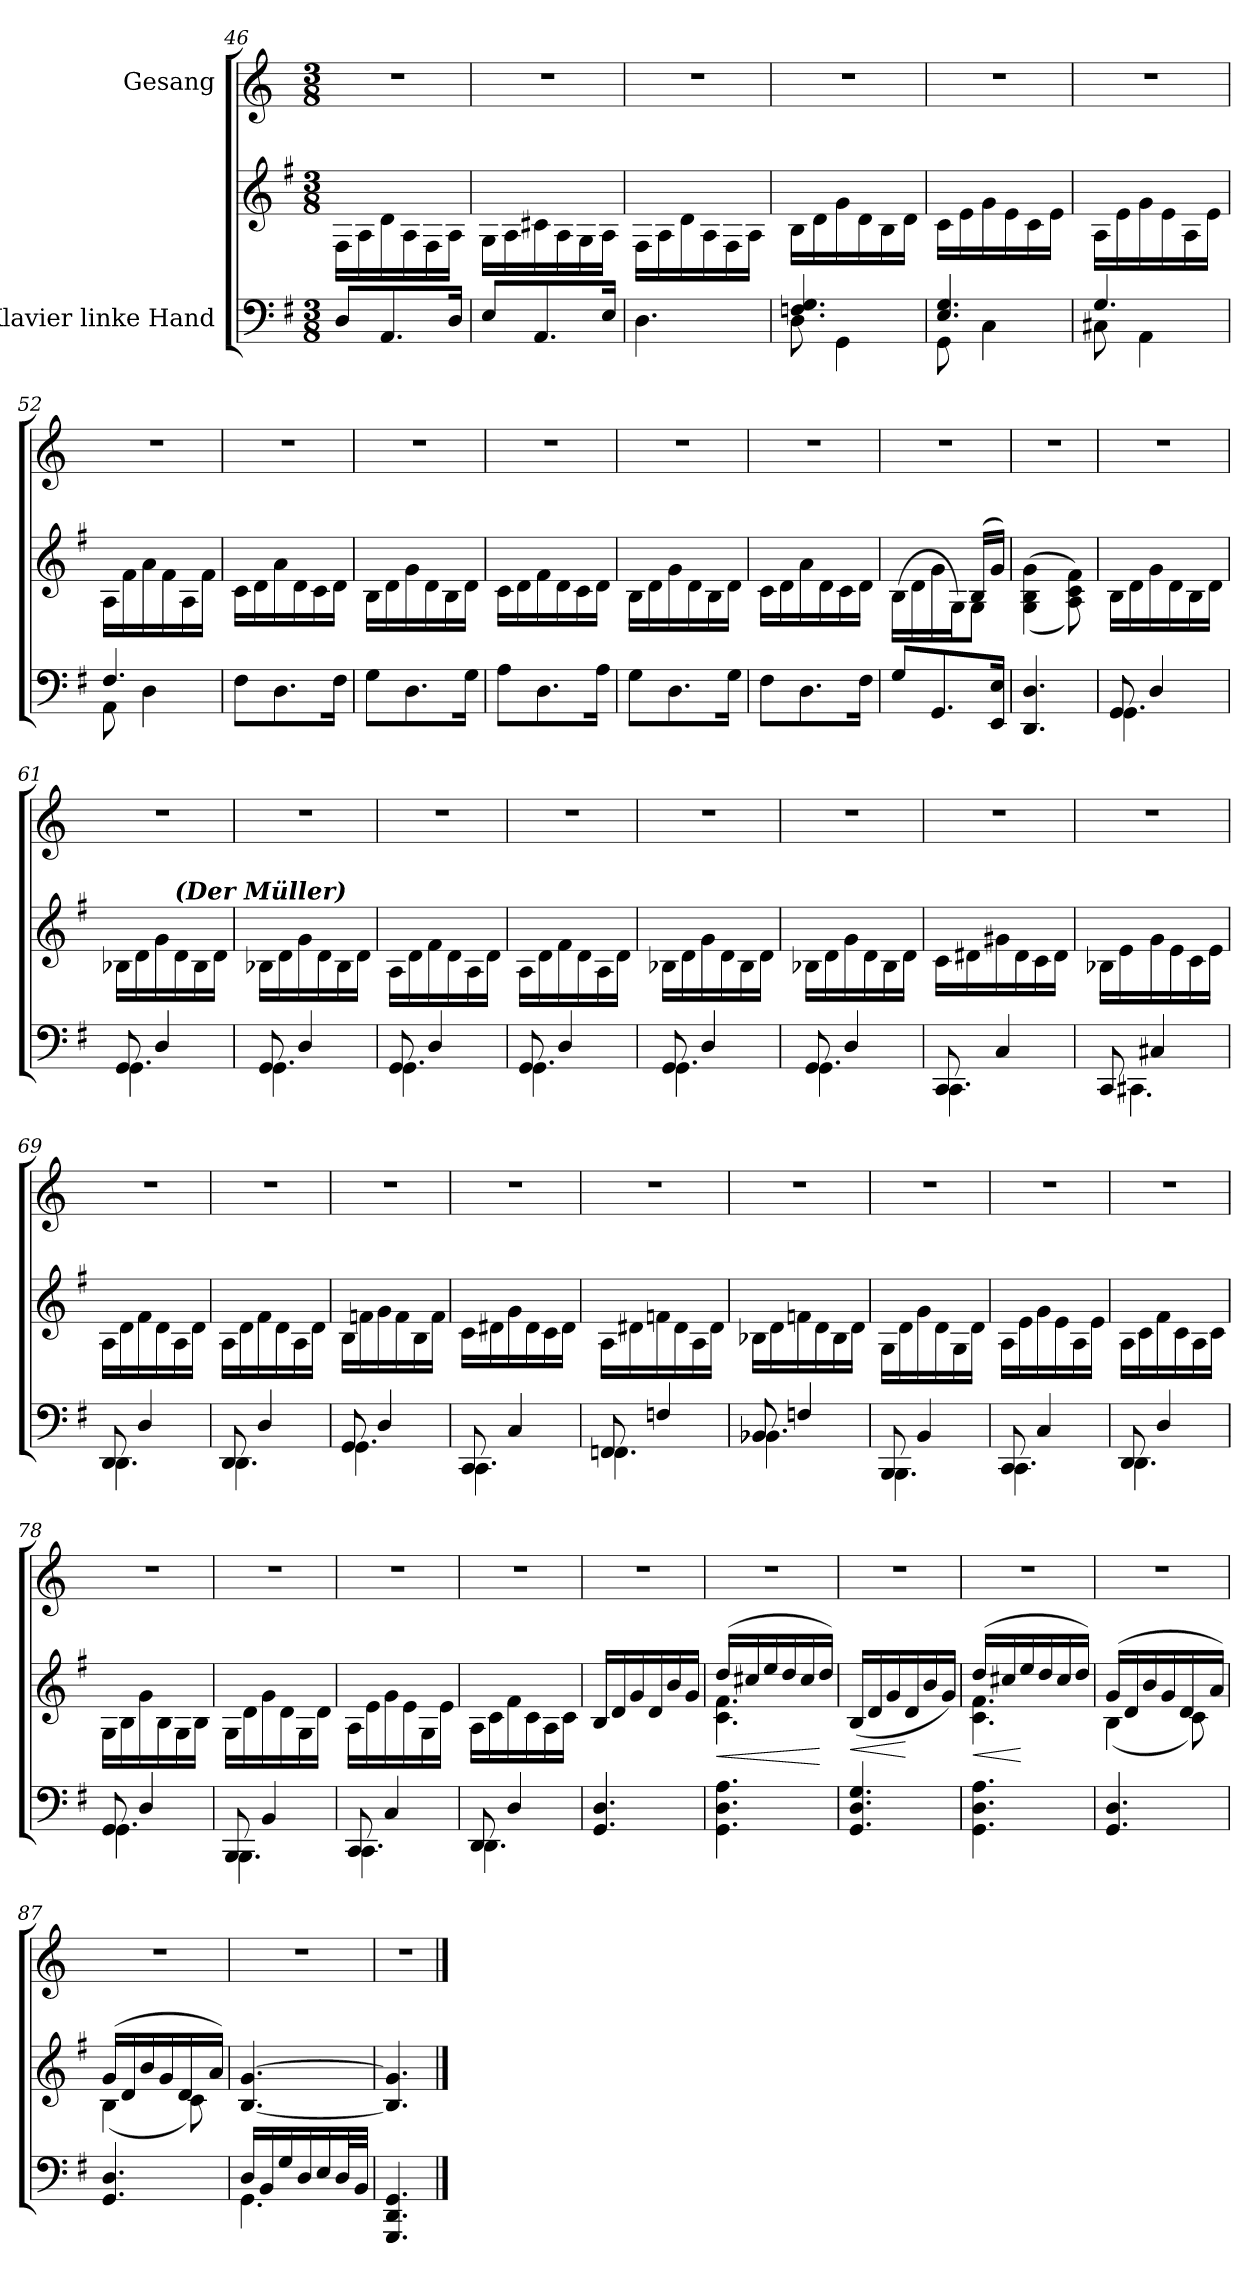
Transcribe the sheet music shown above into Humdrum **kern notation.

**kern	**kern	**dynam	**kern
*part2	*part2	*part2	*part1
*staff3	*staff2	*staff2/3	*staff1
*I"Klavier linke Hand	*	*	*I"Gesang
*clefF4	*clefG2	*	*clefG2
*k[f#]	*k[f#]	*	*k[]
*M3/8	*M3/8	*	*M3/8
=46	=46	=46	=46
8D/L	16F#\LL	.	4.r
.	16A\	.	.
8.AA/	16d\	.	.
.	16A\	.	.
.	16F#\	.	.
16D/Jk	16A\JJ	.	.
!!LO:LB:g=z
=47	=47	=47	=47
8E/L	16G\LL	.	4.r
.	16A\	.	.
8.AA/	16c#X\	.	.
.	16A\	.	.
.	16G\	.	.
16E/Jk	16A\JJ	.	.
=48	=48	=48	=48
4.D\	16F#\LL	.	4.r
.	16A\	.	.
.	16d\	.	.
.	16A\	.	.
.	16F#\	.	.
.	16A\JJ	.	.
=49	=49	=49	=49
*^	*	*	*
4.Fn/ 4.G/	8D\	16B\LL	.	4.r
.	.	16d\	.	.
.	4GG\	16g\	.	.
.	.	16d\	.	.
.	.	16B\	.	.
.	.	16d\JJ	.	.
=50	=50	=50	=50	=50
4.E/ 4.G/	8GG\	16c\LL	.	4.r
.	.	16e\	.	.
.	4C\	16g\	.	.
.	.	16e\	.	.
.	.	16c\	.	.
.	.	16e\JJ	.	.
!!LO:LB:g=z
=51	=51	=51	=51	=51
4.G/	8C#X\	16A\LL	.	4.r
.	.	16e\	.	.
.	4AA\	16g\	.	.
.	.	16e\	.	.
.	.	16A\	.	.
.	.	16e\JJ	.	.
=52	=52	=52	=52	=52
4.F#/	8AA\	16A\LL	.	4.r
.	.	16f#\	.	.
.	4D\	16a\	.	.
.	.	16f#\	.	.
.	.	16A\	.	.
.	.	16f#\JJ	.	.
*v	*v	*	*	*
!!LO:PB:g=z
=53	=53	=53	=53
*	*^	*	*
8F#\L	4.ryy	16c\LL	.	4.r
.	.	16d\	.	.
8.D\	.	16a\	.	.
.	.	16d\	.	.
.	.	16c\	.	.
16F#\Jk	.	16d\JJ	.	.
=54	=54	=54	=54	=54
8G\L	4.ryy	16B\LL	.	4.r
.	.	16d\	.	.
8.D\	.	16g\	.	.
.	.	16d\	.	.
.	.	16B\	.	.
16G\Jk	.	16d\JJ	.	.
=55	=55	=55	=55	=55
8A\L	4.ryy	16c\LL	.	4.r
.	.	16d\	.	.
8.D\	.	16f#\	.	.
.	.	16d\	.	.
.	.	16c\	.	.
16A\Jk	.	16d\JJ	.	.
=56	=56	=56	=56	=56
8G\L	4.ryy	16B\LL	.	4.r
.	.	16d\	.	.
8.D\	.	16g\	.	.
.	.	16d\	.	.
.	.	16B\	.	.
16G\Jk	.	16d\JJ	.	.
!!LO:PB:g=z
=57	=57	=57	=57	=57
8F#\L	4.ryy	16c\LL	.	4.r
.	.	16d\	.	.
8.D\	.	16a\	.	.
.	.	16d\	.	.
.	.	16c\	.	.
16F#\Jk	.	16d\JJ	.	.
=58	=58	=58	=58	=58
8G/L	4ryy	(16B\LL	.	4.r
.	.	16d\	.	.
8.GG/	.	16g\	.	.
.	.	16G\J)	.	.
.	(16B/LL	8G\J	.	.
16EE/ 16E/Jk	16g/JJ)	.	.	.
*	*v	*v	*	*
!!LO:LB:g=z
=59	=59	=59	=59
4.DD/ 4.D/	((4G\ 4B\ 4g\	.	4.r
.	8A\ 8c\ 8f#\))	.	.
=60	=60	=60	=60
*^	*	*	*
8GG/	4.GG\	16B\LL	.	4.r
.	.	16d\	.	.
4D/	.	16g\	.	.
.	.	16d\	.	.
.	.	16B\	.	.
.	.	16d\JJ	.	.
=61	=61	=61	=61	=61
8GG/	4.GG\	16B-X\LL	.	4.r
.	.	16d\	.	.
4D/	.	16g\	.	.
!	!	!LO:TX:a:Bi:t=(Der Müller)	!	!
.	.	16d\	.	.
.	.	16B-\	.	.
.	.	16d\JJ	.	.
=62	=62	=62	=62	=62
8GG/	4.GG\	16B-X\LL	.	4.r
.	.	16d\	.	.
4D/	.	16g\	.	.
.	.	16d\	.	.
.	.	16B-\	.	.
.	.	16d\JJ	.	.
=63	=63	=63	=63	=63
8GG/	4.GG\	16A\LL	.	4.r
.	.	16d\	.	.
4D/	.	16f#\	.	.
.	.	16d\	.	.
.	.	16A\	.	.
.	.	16d\JJ	.	.
!!LO:LB:g=z
=64	=64	=64	=64	=64
8GG/	4.GG\	16A\LL	.	4.r
.	.	16d\	.	.
4D/	.	16f#\	.	.
.	.	16d\	.	.
.	.	16A\	.	.
.	.	16d\JJ	.	.
!!LO:LB:g=z
=65	=65	=65	=65	=65
8GG/	4.GG\	16B-X\LL	.	4.r
.	.	16d\	.	.
4D/	.	16g\	.	.
.	.	16d\	.	.
.	.	16B-\	.	.
.	.	16d\JJ	.	.
=66	=66	=66	=66	=66
8GG/	4.GG\	16B-X\LL	.	4.r
.	.	16d\	.	.
4D/	.	16g\	.	.
.	.	16d\	.	.
.	.	16B-\	.	.
.	.	16d\JJ	.	.
=67	=67	=67	=67	=67
8CC/	4.CC\	16c\LL	.	4.r
.	.	16d#X\	.	.
4C/	.	16g#X\	.	.
.	.	16d#\	.	.
.	.	16c\	.	.
.	.	16d#\JJ	.	.
=68	=68	=68	=68	=68
8CC/	4.CC#X\	16B-X\LL	.	4.r
.	.	16e\	.	.
4C#X/	.	16g\	.	.
.	.	16e\	.	.
.	.	16c\	.	.
.	.	16e\JJ	.	.
!!LO:PB:g=z
=69	=69	=69	=69	=69
8DD/	4.DD\	16A\LL	.	4.r
.	.	16d\	.	.
4D/	.	16f#\	.	.
.	.	16d\	.	.
.	.	16A\	.	.
.	.	16d\JJ	.	.
!!LO:PB:g=z
=70	=70	=70	=70	=70
8DD/	4.DD\	16A\LL	.	4.r
.	.	16d\	.	.
4D/	.	16f#\	.	.
.	.	16d\	.	.
.	.	16A\	.	.
.	.	16d\JJ	.	.
=71	=71	=71	=71	=71
8GG/	4.GG\	16B\LL	.	4.r
.	.	16fn\	.	.
4D/	.	16g\	.	.
.	.	16f\	.	.
.	.	16B\	.	.
.	.	16f\JJ	.	.
=72	=72	=72	=72	=72
8CC/	4.CC\	16c\LL	.	4.r
.	.	16d#X\	.	.
4C/	.	16g\	.	.
.	.	16d#\	.	.
.	.	16c\	.	.
.	.	16d#\JJ	.	.
=73	=73	=73	=73	=73
8FFn/	4.FF\	16A\LL	.	4.r
.	.	16d#X\	.	.
4Fn/	.	16fn\	.	.
.	.	16d#\	.	.
.	.	16A\	.	.
.	.	16d#\JJ	.	.
!!LO:LB:g=z
=74	=74	=74	=74	=74
8BB-X/	4.BB-\	16B-X\LL	.	4.r
.	.	16d\	.	.
4Fn/	.	16fn\	.	.
.	.	16d\	.	.
.	.	16B-\	.	.
.	.	16d\JJ	.	.
!!LO:LB:g=z
=75	=75	=75	=75	=75
*	*	*^	*	*
8BBB/	4.BBB\	4.ryy	16G\LL	.	4.r
.	.	.	16d\	.	.
4BB/	.	.	16g\	.	.
.	.	.	16d\	.	.
.	.	.	16G\	.	.
.	.	.	16d\JJ	.	.
=76	=76	=76	=76	=76	=76
8CC/	4.CC\	4.ryy	16A\LL	.	4.r
.	.	.	16e\	.	.
4C/	.	.	16g\	.	.
.	.	.	16e\	.	.
.	.	.	16A\	.	.
.	.	.	16e\JJ	.	.
=77	=77	=77	=77	=77	=77
8DD/	4.DD\	4.ryy	16A\LL	.	4.r
.	.	.	16c\	.	.
4D/	.	.	16f#\	.	.
.	.	.	16c\	.	.
.	.	.	16A\	.	.
.	.	.	16c\JJ	.	.
=78	=78	=78	=78	=78	=78
8GG/	4.GG\	4.ryy	16G\LL	.	4.r
.	.	.	16B\	.	.
4D/	.	.	16g\	.	.
.	.	.	16B\	.	.
.	.	.	16G\	.	.
.	.	.	16B\JJ	.	.
!!LO:LB:g=z
=79	=79	=79	=79	=79	=79
8BBB/	4.BBB\	4.ryy	16G\LL	.	4.r
.	.	.	16d\	.	.
4BB/	.	.	16g\	.	.
.	.	.	16d\	.	.
.	.	.	16G\	.	.
.	.	.	16d\JJ	.	.
!!LO:PB:g=z
=80	=80	=80	=80	=80	=80
8CC/	4.CC\	4.ryy	16A\LL	.	4.r
.	.	.	16e\	.	.
4C/	.	.	16g\	.	.
.	.	.	16e\	.	.
.	.	.	16G\	.	.
.	.	.	16e\JJ	.	.
=81	=81	=81	=81	=81	=81
8DD/	4.DD\	4.ryy	16A\LL	.	4.r
.	.	.	16c\	.	.
4D/	.	.	16f#\	.	.
.	.	.	16c\	.	.
.	.	.	16A\	.	.
.	.	.	16c\JJ	.	.
*v	*v	*	*	*	*
*	*v	*v	*	*
=82	=82	=82	=82
4.GG/ 4.D/	16B/LL	.	4.r
.	16d/	.	.
.	16g/	.	.
.	16d/	.	.
.	16b/	.	.
.	16g/JJ	.	.
=83	=83	=83	=83
!	!	!LO:HP:b	!
*	*^	*	*
4.GG\ 4.D\ 4.A\	(16dd/LL	4.c\ 4.f#\	<	4.r
.	16cc#X/	.	.	.
.	16ee/	.	.	.
.	16dd/	.	.	.
.	16cc#/	.	.	.
.	16dd/JJ)	.	[	.
*	*v	*v	*	*
!!LO:PB:g=z
=84	=84	=84	=84
!	!	!LO:HP:b	!
4.GG/ 4.D/ 4.G/	(16B/LL	<	4.r
.	16d/	.	.
.	16g/	.	.
.	16d/	[	.
.	16b/	.	.
.	16g/JJ)	.	.
=85	=85	=85	=85
!	!	!LO:HP:b	!
*	*^	*	*
4.GG\ 4.D\ 4.A\	(16dd/LL	4.c\ 4.f#\	<	4.r
.	16cc#X/	.	.	.
.	16ee/	.	[	.
.	16dd/	.	.	.
.	16cc#/	.	.	.
.	16dd/JJ)	.	.	.
=86	=86	=86	=86	=86
4.GG/ 4.D/	(16g/LL	(4B\	.	4.r
.	16d/	.	.	.
.	16b/	.	.	.
.	16g/	.	.	.
.	16d/	8c\)	.	.
.	16a/JJ)	.	.	.
=87	=87	=87	=87	=87
4.GG/ 4.D/	(16g/LL	(4B\	.	4.r
.	16d/	.	.	.
.	16b/	.	.	.
.	16g/	.	.	.
.	16d/	8c\)	.	.
.	16a/JJ)	.	.	.
*	*v	*v	*	*
!!LO:LB:g=z
=88	=88	=88	=88
*^	*	*	*
16D/LL	4.GG\	[4.B/ [4.g/	.	4.r
16BB/	.	.	.	.
16G/	.	.	.	.
16D/	.	.	.	.
16E/	.	.	.	.
32D/L	.	.	.	.
32BB/JJJ	.	.	.	.
*v	*v	*	*	*
=89	=89	=89	=89
4.GGG/ 4.DD/ 4.GG/	4.B/] 4.g/]	.	4.r
==	==	==	==
*-	*-	*-	*-
